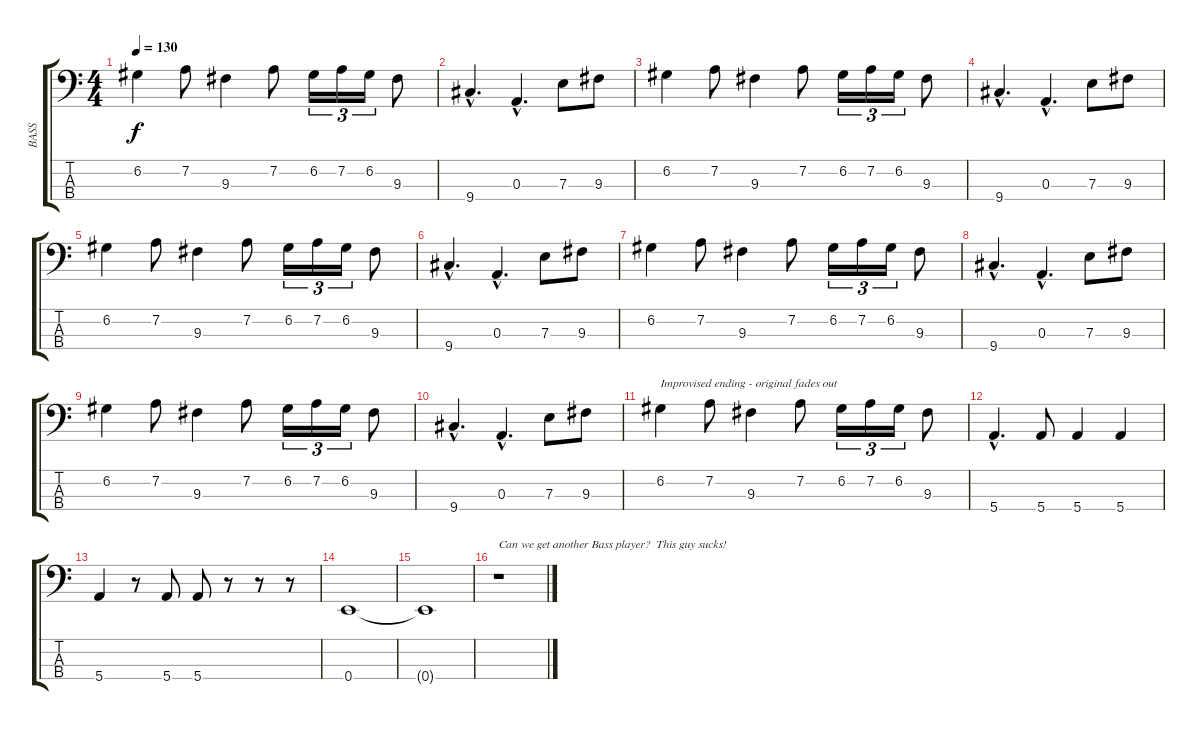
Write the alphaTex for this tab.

\track ("BASS" "BASS") {instrument electricbassfinger}
\staff {score tabs}
\tuning (G2 D2 A1 E1) {hide}
\ts (4 4)
\tempo 130
\clef f4
\ks c
6.2.4{dy f} 7.2.8 9.3.4 7.2.8 6.2.16{tu (3 2)} 7.2.16{tu (3 2)} 6.2.16{tu (3 2)} 9.3.8 |
9.4{hac}.4{d} 0.3{hac}.4{d} 7.3.8 9.3.8 |
6.2.4 7.2.8 9.3.4 7.2.8 6.2.16{tu (3 2)} 7.2.16{tu (3 2)} 6.2.16{tu (3 2)} 9.3.8 |
9.4{hac}.4{d} 0.3{hac}.4{d} 7.3.8 9.3.8 |
6.2.4 7.2.8 9.3.4 7.2.8 6.2.16{tu (3 2)} 7.2.16{tu (3 2)} 6.2.16{tu (3 2)} 9.3.8 |
9.4{hac}.4{d} 0.3{hac}.4{d} 7.3.8 9.3.8 |
6.2.4 7.2.8 9.3.4 7.2.8 6.2.16{tu (3 2)} 7.2.16{tu (3 2)} 6.2.16{tu (3 2)} 9.3.8 |
9.4{hac}.4{d} 0.3{hac}.4{d} 7.3.8 9.3.8 |
6.2.4 7.2.8 9.3.4 7.2.8 6.2.16{tu (3 2)} 7.2.16{tu (3 2)} 6.2.16{tu (3 2)} 9.3.8 |
9.4{hac}.4{d} 0.3{hac}.4{d} 7.3.8 9.3.8 |
6.2.4{txt "Improvised ending - original fades out"} 7.2.8 9.3.4 7.2.8 6.2.16{tu (3 2)} 7.2.16{tu (3 2)} 6.2.16{tu (3 2)} 9.3.8 |
5.4{hac}.4{d} 5.4.8 5.4.4 5.4.4 |
5.4.4 r.8 5.4.8 5.4.8 r.8 r.8 r.8 |
0.4.1 |
0.4{t}.1 |
r.1{txt "Can we get another Bass player?  This guy sucks!"}
